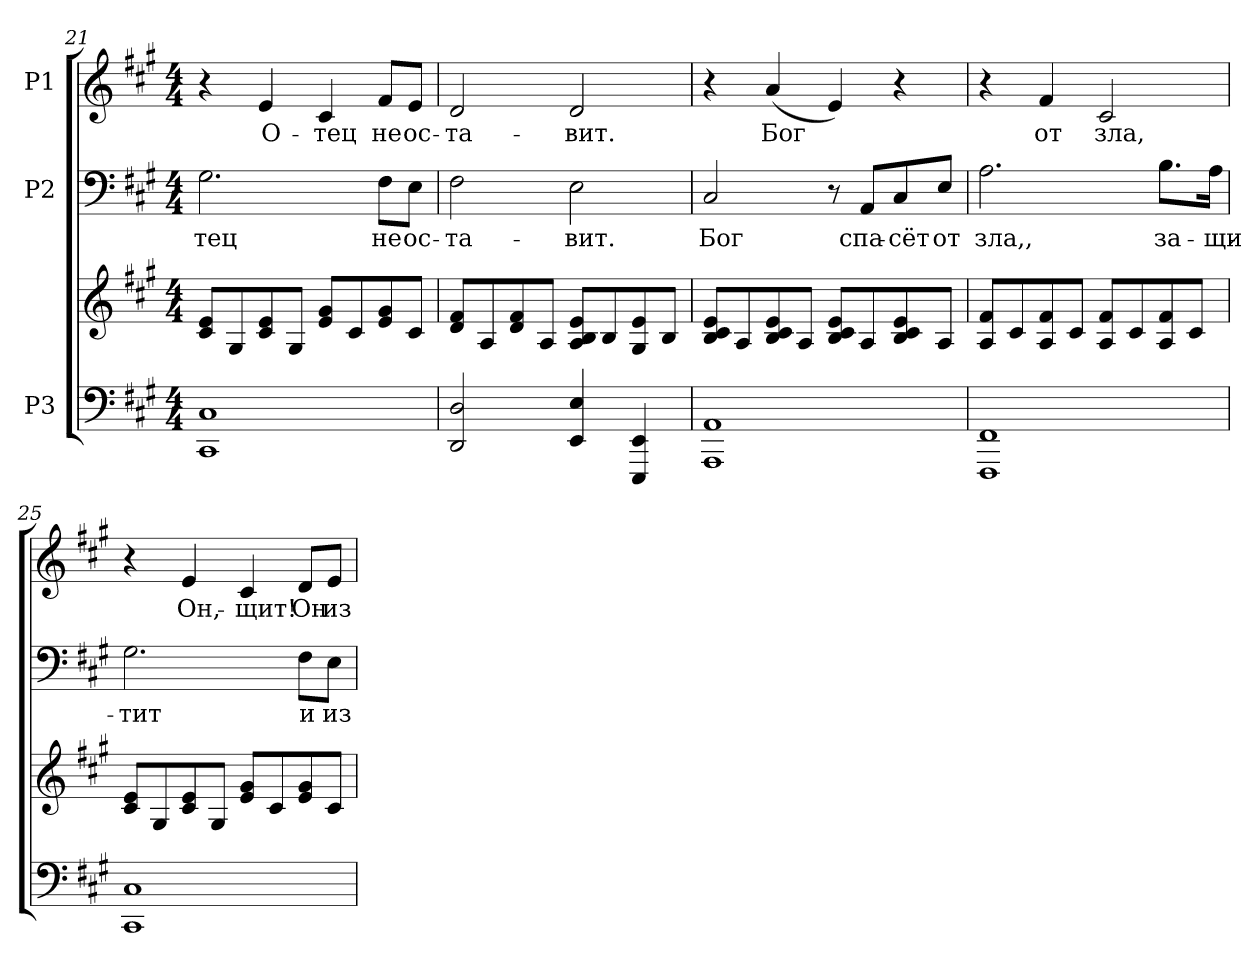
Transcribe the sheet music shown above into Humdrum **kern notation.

**kern	**kern	**kern	**text	**kern	**text
*part3	*part3	*part2	*part2	*part1	*part1
*staff4	*staff3	*staff2	*staff2	*staff1	*staff1
*I"P3	*	*I"P2	*	*I"P1	*
*clefF4	*clefG2	*clefF4	*	*clefG2	*
*k[f#c#g#]	*k[f#c#g#]	*k[f#c#g#]	*	*k[f#c#g#]	*
*A:	*A:	*A:	*	*A:	*
*M4/4	*M4/4	*M4/4	*	*M4/4	*
=21	=21	=21	=21	=21	=21
!	!	!	!LO:LY:a:color=#000000	!	!
1CC#i 1C#i	8c#i/ 8eiL	2.G#i\	-тец	4r	.
.	8G#i/	.	.	.	.
!	!	!	!	!	!LO:LY:b:color=#000000
.	8c#i/ 8ei	.	.	4ei/	О-
.	8G#i/J	.	.	.	.
!	!	!	!	!	!LO:LY:b:color=#000000
.	8ei/ 8g#iL	.	.	4c#i/	-тец
.	8c#i/	.	.	.	.
!	!	!	!LO:LY:a:color=#000000	!	!
!	!	!	!	!	!LO:LY:b:color=#000000
.	8ei/ 8g#i	8F#i\L	не	8f#i/L	не
!	!	!	!LO:LY:a:color=#000000	!	!
!	!	!	!	!	!LO:LY:b:color=#000000
.	8c#i/J	8Ei\J	ос-	8ei/J	ос-
=22	=22	=22	=22	=22	=22
!	!	!	!LO:LY:a:color=#000000	!	!
!	!	!	!	!	!LO:LY:b:color=#000000
2DDi/ 2Di	8di/ 8f#iL	2F#i\	-та-	2di/	-та-
.	8Ai/	.	.	.	.
.	8di/ 8f#i	.	.	.	.
.	8Ai/J	.	.	.	.
!	!	!	!LO:LY:a:color=#000000	!	!
!	!	!	!	!	!LO:LY:b:color=#000000
4EEi/ 4Ei	8Ai/ 8Bi 8eiL	2Ei\	-вит.	2di/	-вит.
.	8Bi/	.	.	.	.
4EEEi/ 4EEi	8G#i/ 8ei	.	.	.	.
.	8Bi/J	.	.	.	.
!!LO:PB:g=z
=23	=23	=23	=23	=23	=23
!	!	!	!LO:LY:a:color=#000000	!	!
1AAAi 1AAi	8Bi/ 8c#i 8eiL	2C#i/	Бог	4r	.
.	8Ai/	.	.	.	.
!	!	!	!	!	!LO:LY:b:color=#000000
.	8Bi/ 8c#i 8ei	.	.	(4ai/	Бог
.	8Ai/J	.	.	.	.
.	8Bi/ 8c#i 8eiL	8r	.	4ei/)	.
!	!	!	!LO:LY:a:color=#000000	!	!
.	8Ai/	8AAi/L	спа-	.	.
!	!	!	!LO:LY:a:color=#000000	!	!
.	8Bi/ 8c#i 8ei	8C#i/	-сёт	4r	.
!	!	!	!LO:LY:a:color=#000000	!	!
.	8Ai/J	8Ei/J	от	.	.
=24	=24	=24	=24	=24	=24
!	!	!	!LO:LY:a:color=#000000	!	!
1FFF#i 1FF#i	8Ai/ 8f#iL	2.Ai\	зла,,	4r	.
.	8c#i/	.	.	.	.
!	!	!	!	!	!LO:LY:b:color=#000000
.	8Ai/ 8f#i	.	.	4f#i/	от
.	8c#i/J	.	.	.	.
!	!	!	!	!	!LO:LY:b:color=#000000
.	8Ai/ 8f#iL	.	.	2c#i/	зла,
.	8c#i/	.	.	.	.
!	!	!	!LO:LY:a:color=#000000	!	!
.	8Ai/ 8f#i	8.Bi\L	за-	.	.
.	8c#i/J	.	.	.	.
!	!	!	!LO:LY:a:color=#000000	!	!
.	.	16Ai\Jk	-щи-	.	.
=25	=25	=25	=25	=25	=25
!	!	!	!LO:LY:a:color=#000000	!	!
1CC#i 1C#i	8c#i/ 8eiL	2.G#i\	-тит	4r	.
.	8G#i/	.	.	.	.
!	!	!	!	!	!LO:LY:b:color=#000000
.	8c#i/ 8ei	.	.	4ei/	Он,-
.	8G#i/J	.	.	.	.
!	!	!	!	!	!LO:LY:b:color=#000000
.	8ei/ 8g#iL	.	.	4c#i/	-щит!
.	8c#i/	.	.	.	.
!	!	!	!LO:LY:a:color=#000000	!	!
!	!	!	!	!	!LO:LY:b:color=#000000
.	8ei/ 8g#i	8F#i\L	и	8di/L	Он
!	!	!	!LO:LY:a:color=#000000	!	!
!	!	!	!	!	!LO:LY:b:color=#000000
.	8c#i/J	8Ei\J	из-	8ei/J	из-
=	=	=	=	=	=
*-	*-	*-	*-	*-	*-
